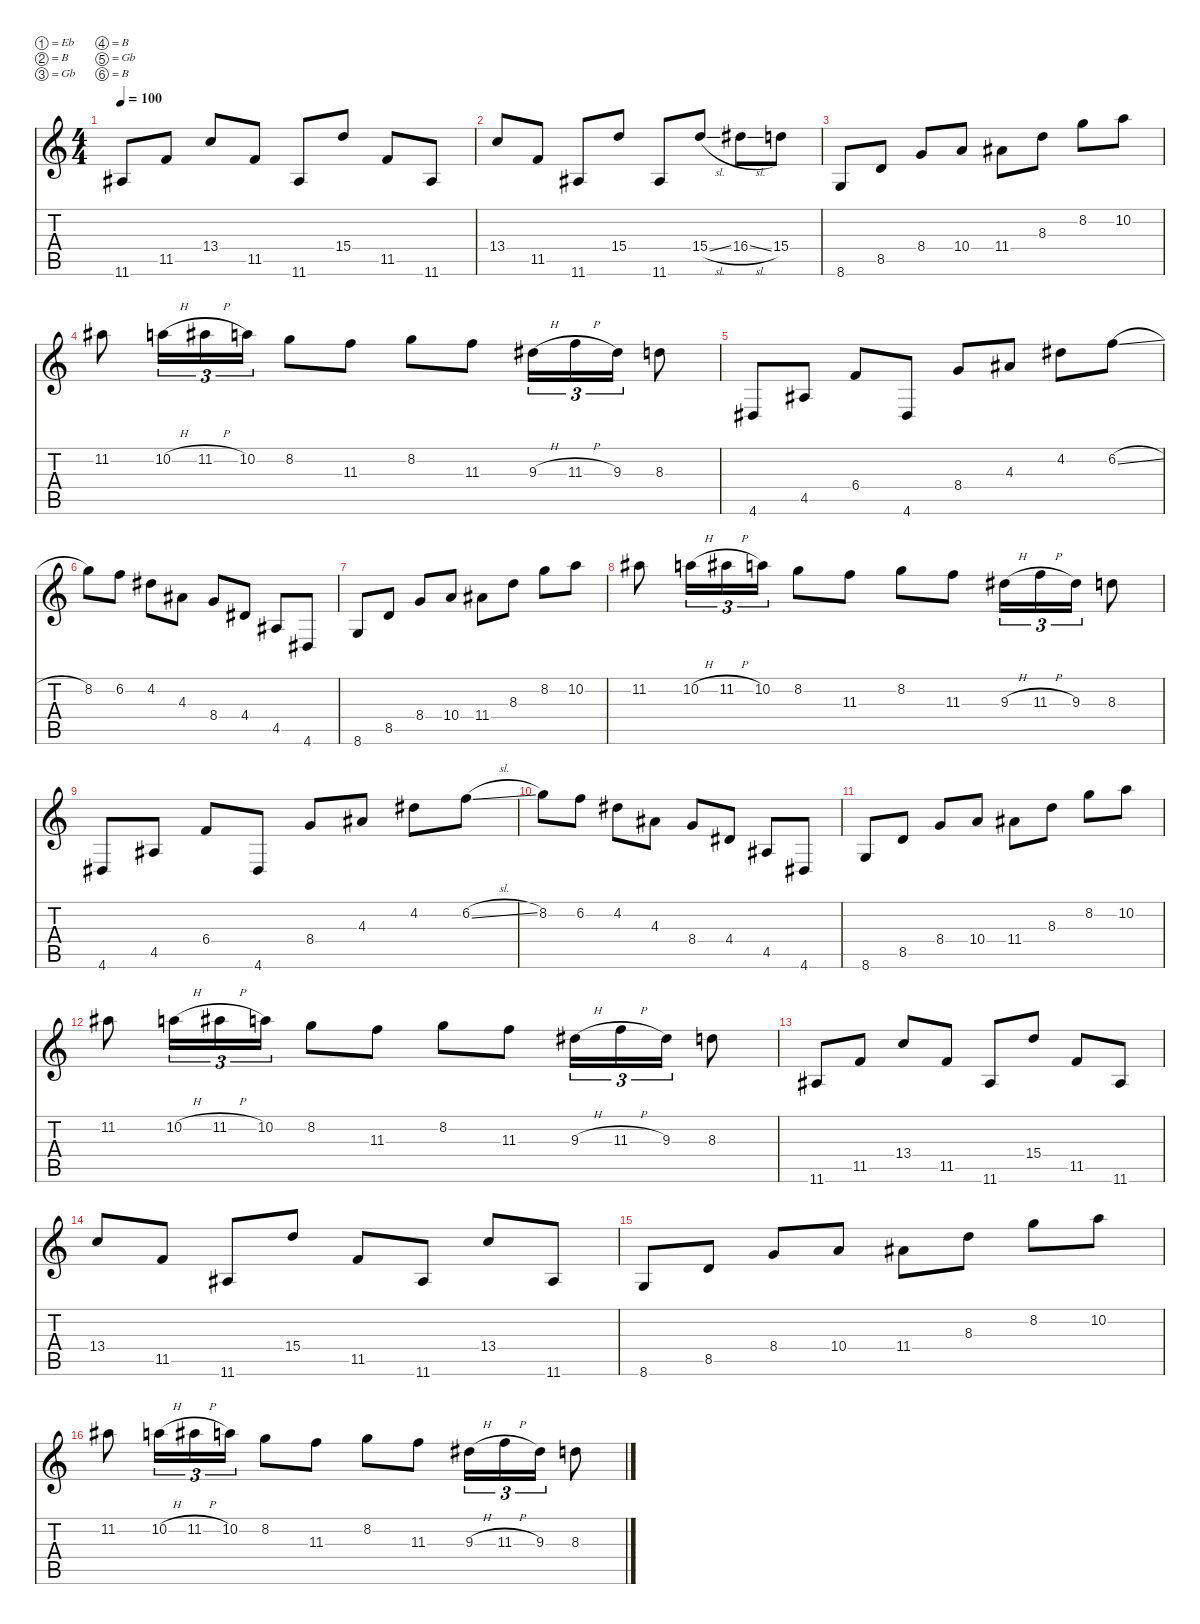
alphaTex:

\defaultSystemsLayout 4
\hideDynamics
\bracketExtendMode nobrackets
\singleTrackTrackNamePolicy hidden
\multiTrackTrackNamePolicy hidden
\firstSystemTrackNameMode fullname
\otherSystemsTrackNameOrientation horizontal
\track ("Guitar 1-B" "dist.guit.") {mute instrument distortionguitar}
\staff {score tabs}
\tuning (Eb4 B3 Gb3 B2 Gb2 B1)
\ts (4 4)
\tempo 100
\clef g2
\ks c
11.6{acc #}.8{dy mf beam Up} 11.5.8{beam Up} 13.4.8{beam Up} 11.5.8{beam Up} 11.6{acc #}.8{beam Up} 15.4.8{beam Up} 11.5.8{beam Up} 11.6{acc #}.8{beam Up} |
13.4.8{beam Up} 11.5.8{beam Up} 11.6{acc #}.8{beam Up} 15.4.8{beam Up} 11.6{acc #}.8{beam Up} 15.4{sl}.8{beam Up} 16.4{sl acc #}.8{beam Down} 15.4.8{beam Down} |
8.6.8{beam Up} 8.5.8{beam Up} 8.4.8{beam Up} 10.4.8{beam Up} 11.4{acc #}.8{beam Down} 8.3.8{beam Down} 8.2.8{beam Down} 10.2.8{beam Down} |
11.2{acc #}.8{beam Down} 10.2{h}.16{tu (3 2) beam Down} 11.2{h acc #}.16{tu (3 2) beam Down} 10.2.16{tu (3 2) beam Down} 8.2.8{beam Down} 11.3.8{beam Down} 8.2.8{beam Down} 11.3.8{beam Down} 9.3{h acc #}.16{tu (3 2) beam Down} 11.3{h}.16{tu (3 2) beam Down} 9.3{acc #}.16{tu (3 2) beam Down} 8.3.8{beam Down} |
4.6{acc #}.8{beam Up} 4.5{acc #}.8{beam Up} 6.4.8{beam Up} 4.6{acc #}.8{beam Up} 8.4.8{beam Up} 4.3{acc #}.8{beam Up} 4.2{acc #}.8{beam Down} 6.2{sl}.8{beam Down} |
8.2.8{beam Down} 6.2.8{beam Down} 4.2{acc #}.8{beam Down} 4.3{acc #}.8{beam Down} 8.4.8{beam Up} 4.4{acc #}.8{beam Up} 4.5{acc #}.8{beam Up} 4.6{acc #}.8{beam Up} |
8.6.8{beam Up} 8.5.8{beam Up} 8.4.8{beam Up} 10.4.8{beam Up} 11.4{acc #}.8{beam Down} 8.3.8{beam Down} 8.2.8{beam Down} 10.2.8{beam Down} |
11.2{acc #}.8{beam Down} 10.2{h}.16{tu (3 2) beam Down} 11.2{h acc #}.16{tu (3 2) beam Down} 10.2.16{tu (3 2) beam Down} 8.2.8{beam Down} 11.3.8{beam Down} 8.2.8{beam Down} 11.3.8{beam Down} 9.3{h acc #}.16{tu (3 2) beam Down} 11.3{h}.16{tu (3 2) beam Down} 9.3{acc #}.16{tu (3 2) beam Down} 8.3.8{beam Down} |
4.6{acc #}.8{beam Up} 4.5{acc #}.8{beam Up} 6.4.8{beam Up} 4.6{acc #}.8{beam Up} 8.4.8{beam Up} 4.3{acc #}.8{beam Up} 4.2{acc #}.8{beam Down} 6.2{sl}.8{beam Down} |
8.2.8{beam Down} 6.2.8{beam Down} 4.2{acc #}.8{beam Down} 4.3{acc #}.8{beam Down} 8.4.8{beam Up} 4.4{acc #}.8{beam Up} 4.5{acc #}.8{beam Up} 4.6{acc #}.8{beam Up} |
8.6.8{beam Up} 8.5.8{beam Up} 8.4.8{beam Up} 10.4.8{beam Up} 11.4{acc #}.8{beam Down} 8.3.8{beam Down} 8.2.8{beam Down} 10.2.8{beam Down} |
11.2{acc #}.8{beam Down} 10.2{h}.16{tu (3 2) beam Down} 11.2{h acc #}.16{tu (3 2) beam Down} 10.2.16{tu (3 2) beam Down} 8.2.8{beam Down} 11.3.8{beam Down} 8.2.8{beam Down} 11.3.8{beam Down} 9.3{h acc #}.16{tu (3 2) beam Down} 11.3{h}.16{tu (3 2) beam Down} 9.3{acc #}.16{tu (3 2) beam Down} 8.3.8{beam Down} |
11.6{acc #}.8{beam Up} 11.5.8{beam Up} 13.4.8{beam Up} 11.5.8{beam Up} 11.6{acc #}.8{beam Up} 15.4.8{beam Up} 11.5.8{beam Up} 11.6{acc #}.8{beam Up} |
13.4.8{beam Up} 11.5.8{beam Up} 11.6{acc #}.8{beam Up} 15.4.8{beam Up} 11.5.8{beam Up} 11.6{acc #}.8{beam Up} 13.4.8{beam Up} 11.6{acc #}.8{beam Up} |
8.6.8{beam Up} 8.5.8{beam Up} 8.4.8{beam Up} 10.4.8{beam Up} 11.4{acc #}.8{beam Down} 8.3.8{beam Down} 8.2.8{beam Down} 10.2.8{beam Down} |
11.2{acc #}.8{beam Down} 10.2{h}.16{tu (3 2) beam Down} 11.2{h acc #}.16{tu (3 2) beam Down} 10.2.16{tu (3 2) beam Down} 8.2.8{beam Down} 11.3.8{beam Down} 8.2.8{beam Down} 11.3.8{beam Down} 9.3{h acc #}.16{tu (3 2) beam Down} 11.3{h}.16{tu (3 2) beam Down} 9.3{acc #}.16{tu (3 2) beam Down} 8.3.8{beam Down}
